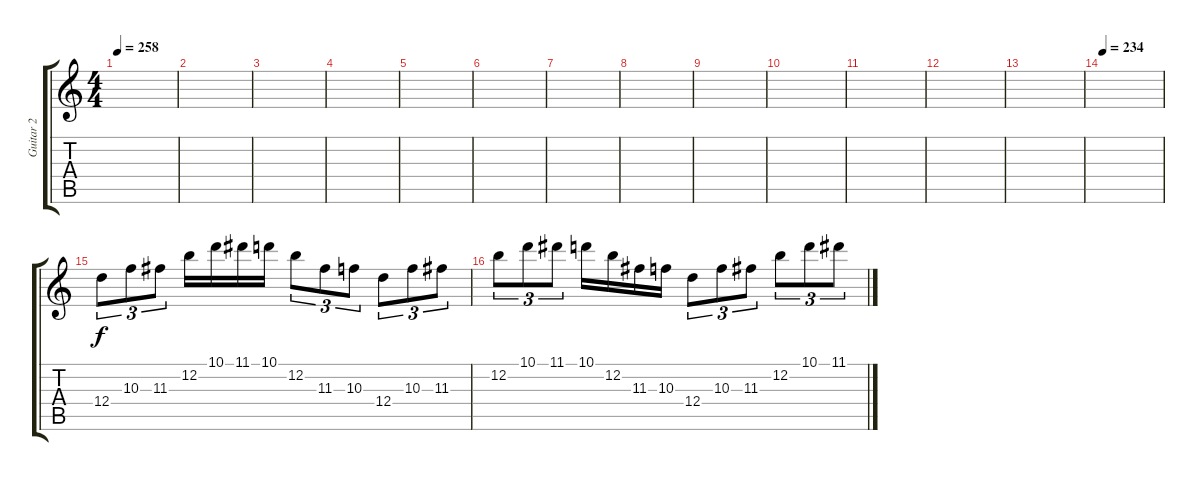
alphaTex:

\track ("Guitar 2" "Guitar 2") {instrument distortionguitar}
\staff {score tabs}
\tuning (E4 B3 G3 D3 A2 D2) {hide}
\ts (4 4)
\tempo 258
\clef g2
\ks c
|
|
|
|
|
|
|
|
|
|
|
|
|
\tempo 234
|
12.4.8{tu (3 2)} 10.3.8{tu (3 2)} 11.3.8{tu (3 2)} 12.2.16 10.1.16 11.1.16 10.1.16 12.2.8{tu (3 2)} 11.3.8{tu (3 2)} 10.3.8{tu (3 2)} 12.4.8{tu (3 2)} 10.3.8{tu (3 2)} 11.3.8{tu (3 2)} |
12.2.8{tu (3 2)} 10.1.8{tu (3 2)} 11.1.8{tu (3 2)} 10.1.16 12.2.16 11.3.16 10.3.16 12.4.8{tu (3 2)} 10.3.8{tu (3 2)} 11.3.8{tu (3 2)} 12.2.8{tu (3 2)} 10.1.8{tu (3 2)} 11.1.8{tu (3 2)}
